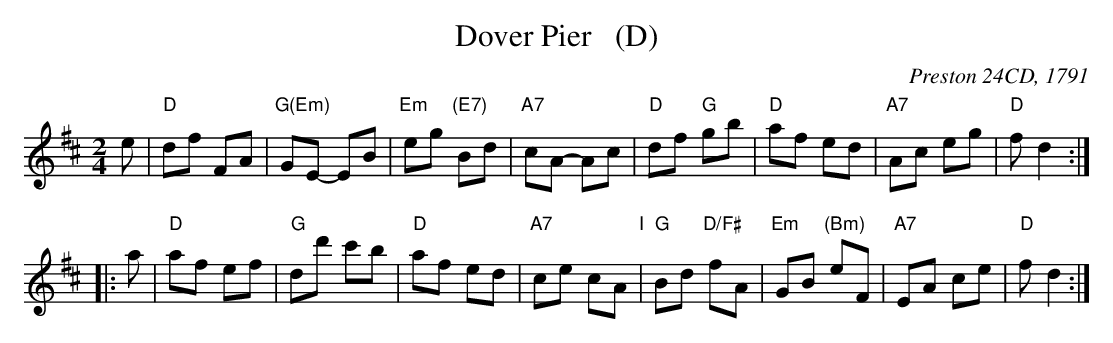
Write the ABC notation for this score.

X:1
T: Dover Pier   (D)
O: Preston 24CD, 1791
M: 2/4
L: 1/16
K: D
e2 \
|"D"d2f2 F2A2 |"G(Em)"G2E2- E2B2 |"Em"e2g2 "(E7)"B2d2 |"A7"c2A2- A2c2 \
|"D"d2f2 "G"g2b2 |"D"a2f2 e2d2 |"A7"A2c2 e2g2 |"D"f2 d4 :|
|: a2 \
|"D"a2f2 e2f2 |"G"d2d'2 c'2b2 |"D"a2f2 e2d2 |"A7"c2e2 c2A2 "I"\
|"G"B2d2 "D/F#"f2A2 |"Em"G2B2 "(Bm)"e2F2 |"A7"E2A2 c2e2 |"D"f2 d4 :|
